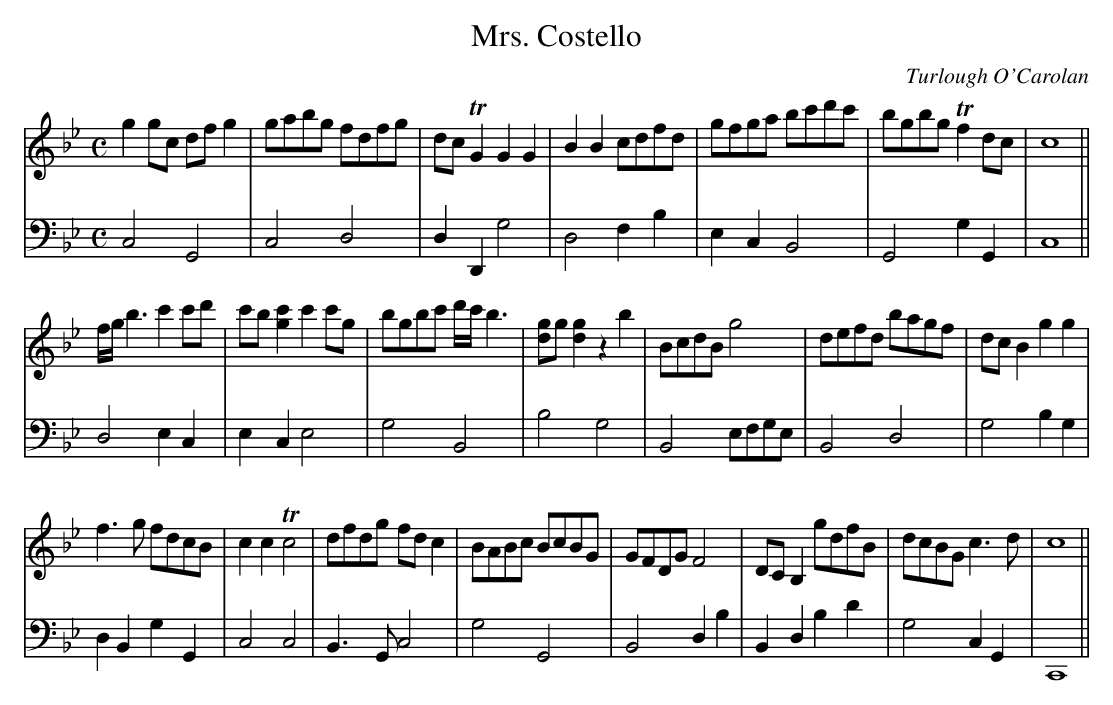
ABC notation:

X:1
T:Mrs. Costello
C:Turlough O'Carolan
M:C
L:1/8
K:Cdor
V:1
g2 gc df g2|gabg fdfg|dc TG2 G2G2|B2B2 cdfd|gfga bc'd'c'|bgbg Tf2 dc|c8||
f/g/ b3 c'2 c'd'|c'b [g2c'2] c'2 c'g|bgbc' d'/c'/ b3|[dg]g [d2g2]z2b2|BcdBg4|defd bagf|dc B2g2g2|
f3g fdcB|c2c2Tc4|dfdg fd c2|BABc BcBG|GFDG F4|DC B,2 gdfB|dcBG c3d|c8||
V:2 clef = bass
C,4G,,4|C,4D,4|D,2D,,2G,4|D,4F,2B,2|E,2C,2B,,4|G,,4G,2G,,2|C,8||
D,4E,2C,2|E,2C,2E,4|G,4B,,4|B,4G,4|B,,4 E,F,G,E,|B,,4D,4|G,4B,2G,2|
D,2B,,2G,2G,,2|C,4C,4|B,,3G,,C,4|G,4G,,4|B,,4D,2B,2|B,,2D,2B,2D2|G,4 C,2G,,2|C,,8||
